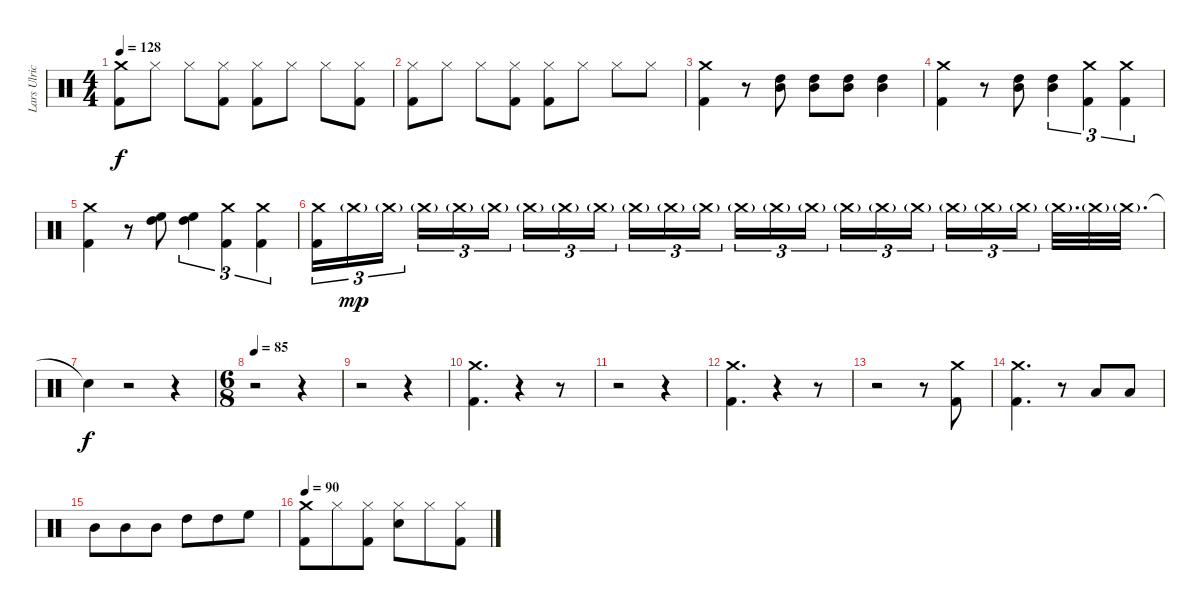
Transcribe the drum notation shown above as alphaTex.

\track ("Lars Ulrich" "Lars Ulric") {instrument percussion}
\staff {score}
\articulation defaults
\ts (4 4)
\tempo 128
\clef neutral
\ks c
("Kick (hit) 2" "Crash medium (hit)").8{dy f} "Hi-Hat (closed)".8 "Hi-Hat (closed)".8 ("Kick (hit) 2" "Hi-Hat (closed)").8 ("Kick (hit) 2" "Hi-Hat (closed)").8 "Hi-Hat (closed)".8 "Hi-Hat (closed)".8 ("Kick (hit) 2" "Hi-Hat (closed)").8 |
("Hi-Hat (closed)" "Kick (hit) 2").8 "Hi-Hat (closed)".8 "Hi-Hat (closed)".8 ("Kick (hit) 2" "Hi-Hat (closed)").8 ("Hi-Hat (closed)" "Kick (hit) 2").8 "Hi-Hat (closed)".8 "Hi-Hat (closed)".8 "Hi-Hat (closed)".8 |
("Kick (hit) 2" "Crash medium (hit)").4 r.8 ("High Tom (hit)" "Mid Tom (hit)").8 ("High Tom (hit)" "Mid Tom (hit)").8 ("High Tom (hit)" "Mid Tom (hit)").8 ("High Tom (hit)" "Mid Tom (hit)").4 |
("Kick (hit) 2" "Crash medium (hit)").4 r.8 ("Mid Tom (hit)" "High Tom (hit)").8 ("High Tom (hit)" "Mid Tom (hit)").4{tu (3 2)} ("Kick (hit) 2" "Crash medium (hit)").4{tu (3 2)} ("Kick (hit) 2" "Crash medium (hit)").4{tu (3 2)} |
("Crash medium (hit)" "Kick (hit) 2").4 r.8 ("High Floor Tom (hit)" "High Tom (hit)").8 ("High Tom (hit)" "High Floor Tom (hit)").4{tu (3 2)} ("Kick (hit) 2" "Crash medium (hit)").4{tu (3 2)} ("Kick (hit) 2" "Crash medium (hit)").4{tu (3 2)} |
("Kick (hit) 2" "Crash medium (hit)").16{tu (3 2)} "Crash medium (hit)"{g}.16{tu (3 2) dy mp} "Crash medium (hit)"{g}.16{tu (3 2) beam splitsecondary} "Crash medium (hit)"{g}.16{tu (3 2)} "Crash medium (hit)"{g}.16{tu (3 2)} "Crash medium (hit)"{g}.16{tu (3 2)} "Crash medium (hit)"{g}.16{tu (3 2)} "Crash medium (hit)"{g}.16{tu (3 2)} "Crash medium (hit)"{g}.16{tu (3 2) beam splitsecondary} "Crash medium (hit)"{g}.16{tu (3 2)} "Crash medium (hit)"{g}.16{tu (3 2)} "Crash medium (hit)"{g}.16{tu (3 2)} "Crash medium (hit)"{g}.16{tu (3 2)} "Crash medium (hit)"{g}.16{tu (3 2)} "Crash medium (hit)"{g}.16{tu (3 2) beam splitsecondary} "Crash medium (hit)"{g}.16{tu (3 2)} "Crash medium (hit)"{g}.16{tu (3 2)} "Crash medium (hit)"{g}.16{tu (3 2)} "Crash medium (hit)"{g}.16{tu (3 2)} "Crash medium (hit)"{g}.16{tu (3 2)} "Crash medium (hit)"{g}.16{tu (3 2) beam splitsecondary} "Crash medium (hit)"{g}.32{d} "Crash medium (hit)"{g}.32 "Crash medium (hit)"{g}.32{d} |
"Snare (hit)"{t}.4{dy f} r.2 r.4 |
\ts (6 8)
\tempo 85
r.2 r.4 |
r.2 r.4 |
("Kick (hit) 2" "Crash medium (hit)").4{d} r.4 r.8 |
r.2 r.4 |
("Crash medium (hit)" "Kick (hit) 2").4{d} r.4 r.8 |
r.2 r.8 ("Kick (hit) 2" "Crash medium (hit)").8 |
("Kick (hit) 2" "Crash medium (hit)").4{d} r.8 "Low Tom (hit)".8 "Low Tom (hit)".8 |
"Mid Tom (hit)".8 "Mid Tom (hit)".8 "Mid Tom (hit)".8 "High Tom (hit)".8 "High Tom (hit)".8 "High Floor Tom (hit)".8 |
\tempo 90
("Kick (hit) 2" "Crash medium (hit)").8 "Hi-Hat (closed)".8 ("Kick (hit) 2" "Hi-Hat (closed)").8 ("Hi-Hat (closed)" "Snare (hit) 2").8 "Hi-Hat (closed)".8 ("Kick (hit) 2" "Hi-Hat (closed)").8
